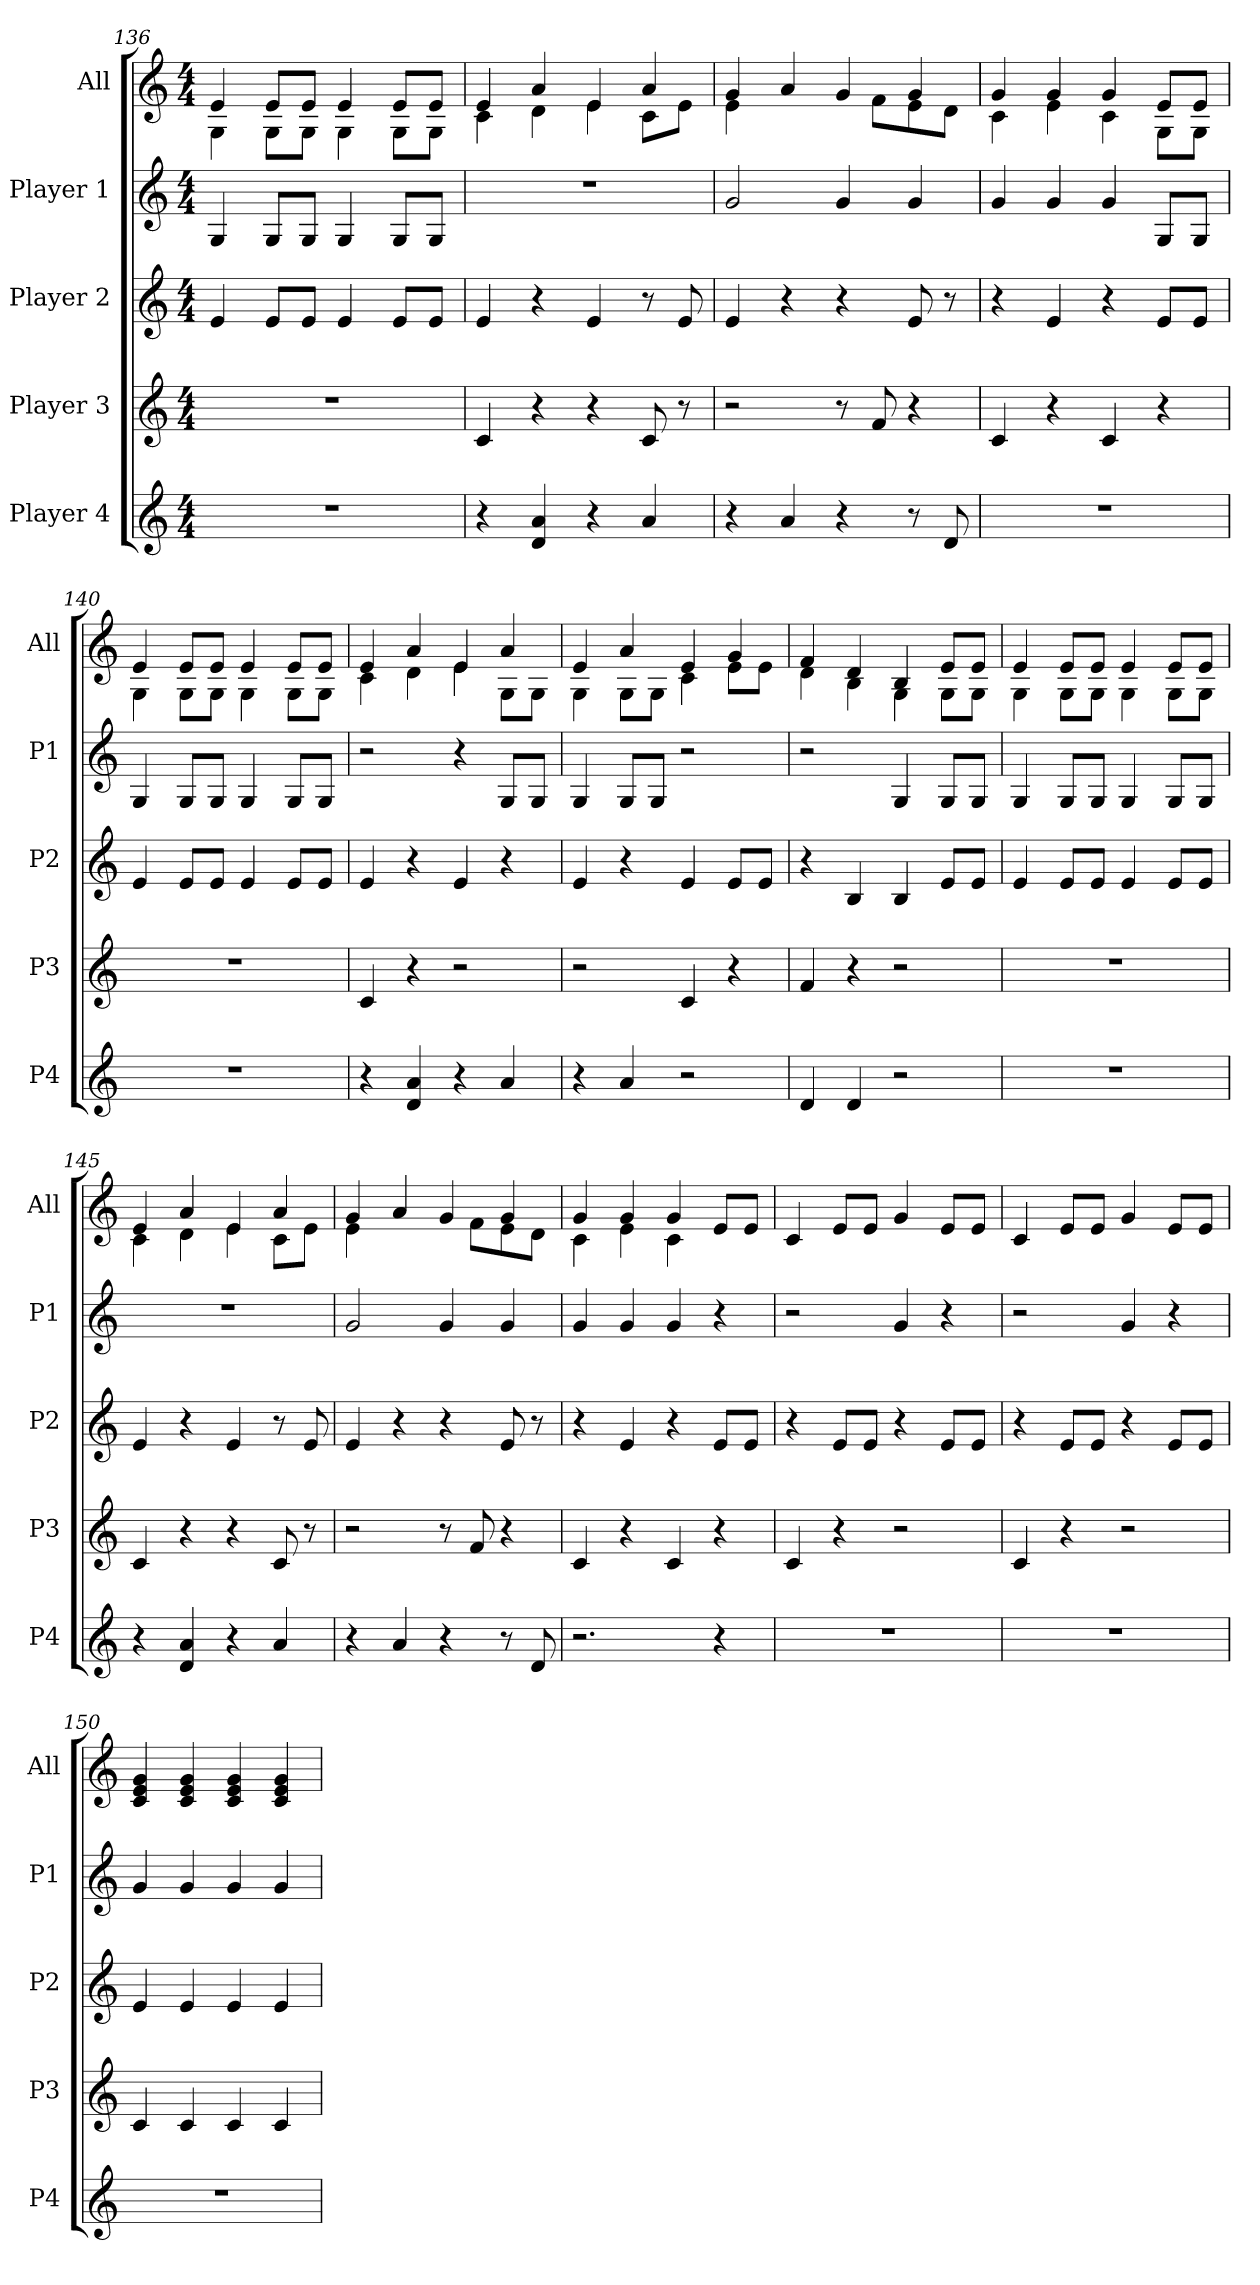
**kern	**kern	**kern	**kern	**kern
*part5	*part4	*part3	*part2	*part1
*staff5	*staff4	*staff3	*staff2	*staff1
*I"Player 4	*I"Player 3	*I"Player 2	*I"Player 1	*I"All
*I'P4	*I'P3	*I'P2	*I'P1	*I'All
*clefG2	*clefG2	*clefG2	*clefG2	*clefG2
*k[]	*k[]	*k[]	*k[]	*k[]
*M4/4	*M4/4	*M4/4	*M4/4	*M4/4
=136	=136	=136	=136	=136
*	*	*	*	*^
1r	1r	4e/	4G/	4e/	4G\
.	.	8e/L	8G/L	8e/L	8G\L
.	.	8e/J	8G/J	8e/J	8G\J
.	.	4e/	4G/	4e/	4G\
.	.	8e/L	8G/L	8e/L	8G\L
.	.	8e/J	8G/J	8e/J	8G\J
=137	=137	=137	=137	=137	=137
4r	4c/	4e/	1r	4e/	4c\
4d/ 4a/	4r	4r	.	4a/	4d\
4r	4r	4e/	.	4e/	4e\
4a/	8c/	8r	.	4a/	8c\L
.	8r	8e/	.	.	8e\J
=138	=138	=138	=138	=138	=138
4r	2r	4e/	2g/	4g/	4e\
4a/	.	4r	.	4a/	4.ryy
4r	8r	4r	4g/	4g/	.
.	8f/	.	.	.	8f\L
8r	4r	8e/	4g/	4g/	8e\
8d/	.	8r	.	.	8d\J
!!LO:PB:g=z	!!
=139	=139	=139	=139	=139	=139
1r	4c/	4r	4g/	4g/	4c\
.	4r	4e/	4g/	4g/	4e\
.	4c/	4r	4g/	4g/	4c\
.	4r	8e/L	8G/L	8e/L	8G\L
.	.	8e/J	8G/J	8e/J	8G\J
=140	=140	=140	=140	=140	=140
1r	1r	4e/	4G/	4e/	4G\
.	.	8e/L	8G/L	8e/L	8G\L
.	.	8e/J	8G/J	8e/J	8G\J
.	.	4e/	4G/	4e/	4G\
.	.	8e/L	8G/L	8e/L	8G\L
.	.	8e/J	8G/J	8e/J	8G\J
=141	=141	=141	=141	=141	=141
4r	4c/	4e/	2r	4e/	4c\
4d/ 4a/	4r	4r	.	4a/	4d\
4r	2r	4e/	4r	4e/	4e\
4a/	.	4r	8G/L	4a/	8G\L
.	.	.	8G/J	.	8G\J
=142	=142	=142	=142	=142	=142
4r	2r	4e/	4G/	4e/	4G\
4a/	.	4r	8G/L	4a/	8G\L
.	.	.	8G/J	.	8G\J
2r	4c/	4e/	2r	4e/	4c\
.	4r	8e/L	.	4g/	8e\L
.	.	8e/J	.	.	8e\J
=143	=143	=143	=143	=143	=143
4d/	4f/	4r	2r	4f/	4d\
4d/	4r	4B/	.	4d/	4B\
2r	2r	4B/	4G/	4B/	4G\
.	.	8e/L	8G/L	8e/L	8G\L
.	.	8e/J	8G/J	8e/J	8G\J
=144	=144	=144	=144	=144	=144
1r	1r	4e/	4G/	4e/	4G\
.	.	8e/L	8G/L	8e/L	8G\L
.	.	8e/J	8G/J	8e/J	8G\J
.	.	4e/	4G/	4e/	4G\
.	.	8e/L	8G/L	8e/L	8G\L
.	.	8e/J	8G/J	8e/J	8G\J
!!LO:LB:g=z	!!
=145	=145	=145	=145	=145	=145
4r	4c/	4e/	1r	4e/	4c\
4d/ 4a/	4r	4r	.	4a/	4d\
4r	4r	4e/	.	4e/	4e\
4a/	8c/	8r	.	4a/	8c\L
.	8r	8e/	.	.	8e\J
=146	=146	=146	=146	=146	=146
4r	2r	4e/	2g/	4g/	4e\
4a/	.	4r	.	4a/	4.ryy
4r	8r	4r	4g/	4g/	.
.	8f/	.	.	.	8f\L
8r	4r	8e/	4g/	4g/	8e\
8d/	.	8r	.	.	8d\J
=147	=147	=147	=147	=147	=147
2.r	4c/	4r	4g/	4g/	4c\
.	4r	4e/	4g/	4g/	4e\
.	4c/	4r	4g/	4g/	4c\
4r	4r	8e/L	4r	8e/L	4ryy
.	.	8e/J	.	8e/J	.
*	*	*	*	*v	*v
=148	=148	=148	=148	=148
1r	4c/	4r	2r	4c/
.	4r	8e/L	.	8e/L
.	.	8e/J	.	8e/J
.	2r	4r	4g/	4g/
.	.	8e/L	4r	8e/L
.	.	8e/J	.	8e/J
=149	=149	=149	=149	=149
1r	4c/	4r	2r	4c/
.	4r	8e/L	.	8e/L
.	.	8e/J	.	8e/J
.	2r	4r	4g/	4g/
.	.	8e/L	4r	8e/L
.	.	8e/J	.	8e/J
=150	=150	=150	=150	=150
1r	4c/	4e/	4g/	4c/ 4e/ 4g/
.	4c/	4e/	4g/	4c/ 4e/ 4g/
.	4c/	4e/	4g/	4c/ 4e/ 4g/
.	4c/	4e/	4g/	4c/ 4e/ 4g/
=	=	=	=	=
*-	*-	*-	*-	*-
